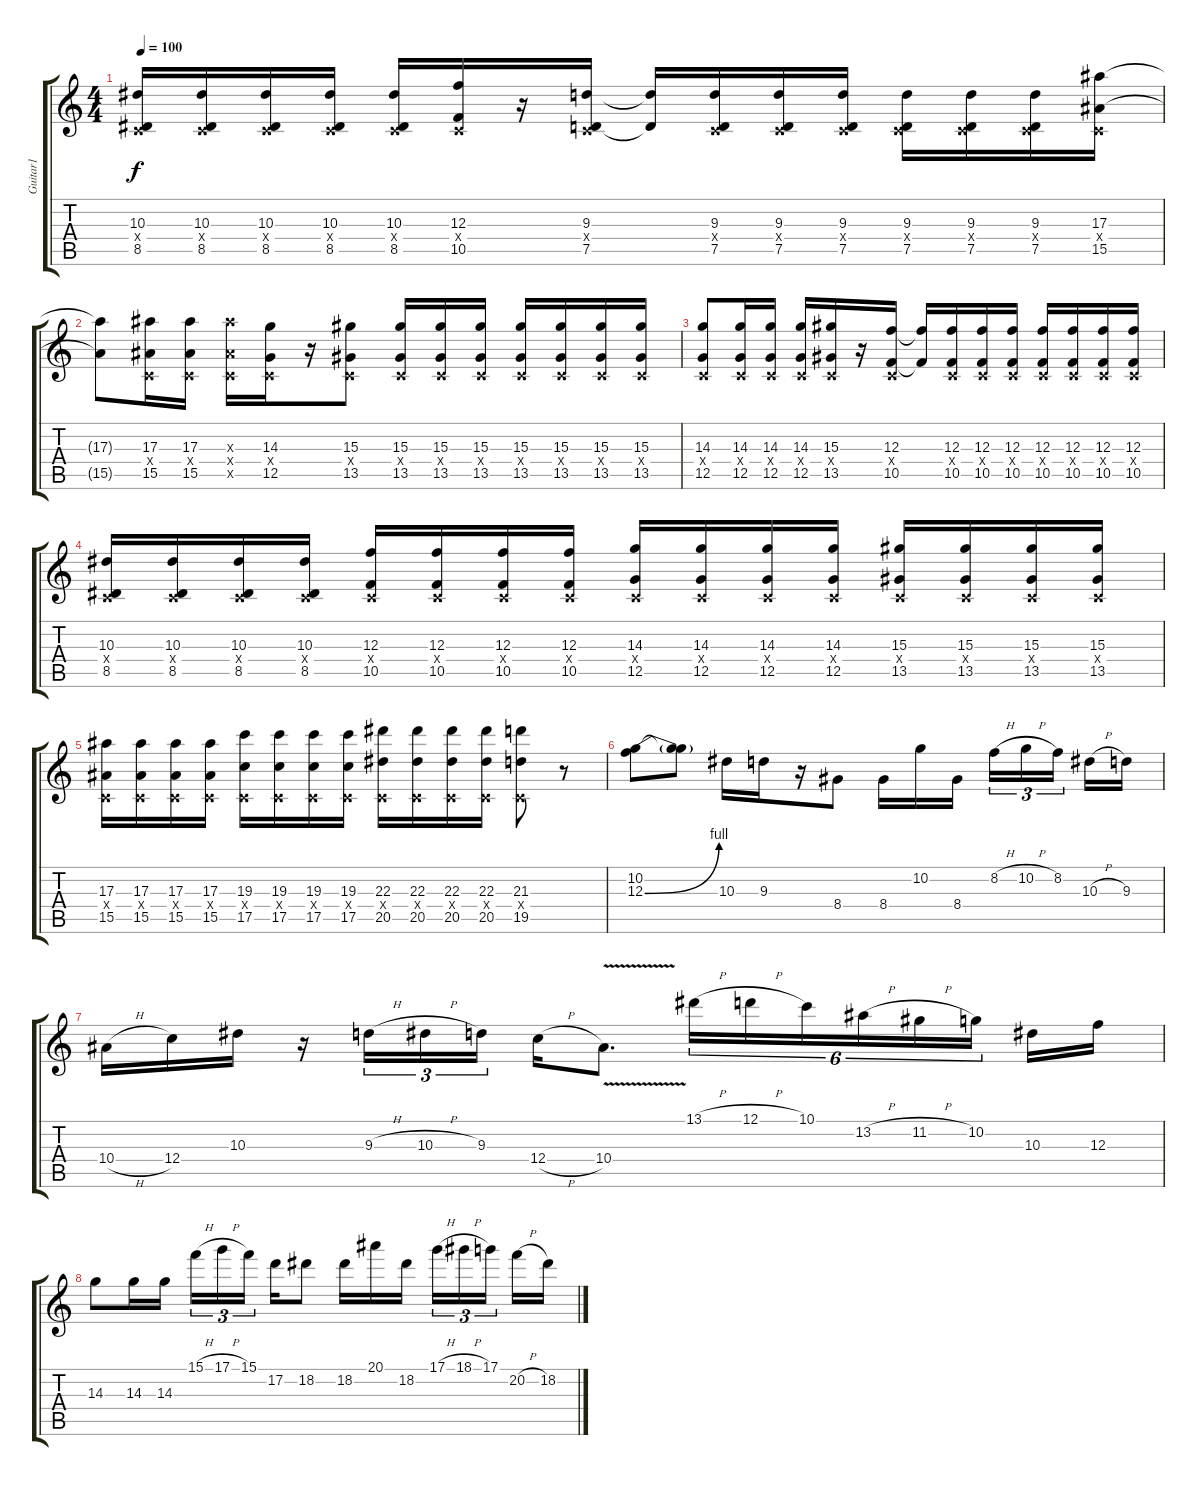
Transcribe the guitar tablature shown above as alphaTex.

\track ("Guitar1" "Guitar1") {instrument distortionguitar}
\staff {score tabs}
\tuning (D4 A3 F3 C3 G2 C2) {hide}
\ts (4 4)
\tempo 100
\clef g2
\ks c
(10.3 0.4{x} 8.5).16{dy f} (10.3 0.4{x} 8.5).16 (10.3 0.4{x} 8.5).16 (10.3 0.4{x} 8.5).16 (10.3 0.4{x} 8.5).16 (12.3 0.4{x} 10.5).16 r.16 (9.3 0.4{x} 7.5).16 (9.3{t} 7.5{t}).16 (9.3 0.4{x} 7.5).16 (9.3 0.4{x} 7.5).16 (9.3 0.4{x} 7.5).16 (9.3 0.4{x} 7.5).16 (9.3 0.4{x} 7.5).16 (9.3 0.4{x} 7.5).16 (17.3 0.4{x} 15.5).16 |
(17.3{t} 15.5{t}).8 (17.3 0.4{x} 15.5).16 (17.3 0.4{x} 15.5).16 (17.3{x} 0.4{x} 15.5{x}).16 (14.3 0.4{x} 12.5).16 r.16 (15.3 0.4{x} 13.5).8 (15.3 0.4{x} 13.5).16 (15.3 0.4{x} 13.5).16 (15.3 0.4{x} 13.5).16 (15.3 0.4{x} 13.5).16 (15.3 0.4{x} 13.5).16 (15.3 0.4{x} 13.5).16 (15.3 0.4{x} 13.5).16 |
(14.3 0.4{x} 12.5).8 (14.3 0.4{x} 12.5).16 (14.3 0.4{x} 12.5).16 (14.3 0.4{x} 12.5).16 (15.3 0.4{x} 13.5).16 r.16 (12.3 0.4{x} 10.5).16 (12.3{t} 10.5{t}).16 (12.3 0.4{x} 10.5).16 (12.3 0.4{x} 10.5).16 (12.3 0.4{x} 10.5).16 (12.3 0.4{x} 10.5).16 (12.3 0.4{x} 10.5).16 (12.3 0.4{x} 10.5).16 (12.3 0.4{x} 10.5).16 |
(10.3 0.4{x} 8.5).16 (10.3 0.4{x} 8.5).16 (10.3 0.4{x} 8.5).16 (10.3 0.4{x} 8.5).16 (12.3 0.4{x} 10.5).16 (12.3 0.4{x} 10.5).16 (12.3 0.4{x} 10.5).16 (12.3 0.4{x} 10.5).16 (14.3 0.4{x} 12.5).16 (14.3 0.4{x} 12.5).16 (14.3 0.4{x} 12.5).16 (14.3 0.4{x} 12.5).16 (15.3 0.4{x} 13.5).16 (15.3 0.4{x} 13.5).16 (15.3 0.4{x} 13.5).16 (15.3 0.4{x} 13.5).16 |
(17.3 0.4{x} 15.5).16 (17.3 0.4{x} 15.5).16 (17.3 0.4{x} 15.5).16 (17.3 0.4{x} 15.5).16 (19.3 0.4{x} 17.5).16 (19.3 0.4{x} 17.5).16 (19.3 0.4{x} 17.5).16 (19.3 0.4{x} 17.5).16 (22.3 0.4{x} 20.5).16 (22.3 0.4{x} 20.5).16 (22.3 0.4{x} 20.5).16 (22.3 0.4{x} 20.5).16 (21.3 0.4{x} 19.5).8 r.8 |
(10.2 12.3{be (bend 0 0 60 4)}).8 (10.2{t} 12.3{t}).8 10.3.16 9.3.16 r.16 8.4.8 8.4.16 10.2.16 8.4.16 8.2{h}.16{tu (3 2)} 10.2{h}.16{tu (3 2)} 8.2.16{tu (3 2) beam splitsecondary} 10.3{h}.16 9.3.16 |
10.4{h}.16 12.4.16 10.3.16 r.16 9.3{h}.16{tu (3 2)} 10.3{h}.16{tu (3 2)} 9.3.16{tu (3 2) beam splitsecondary} 12.4{h}.16 10.4{v}.8{d} 13.1{h}.16{tu (6 4)} 12.1{h}.16{tu (6 4)} 10.1.16{tu (6 4)} 13.2{h}.16{tu (6 4)} 11.2{h}.16{tu (6 4)} 10.2.16{tu (6 4) beam splitsecondary} 10.3.16 12.3.16 |
14.3.8 14.3.16 14.3.16 15.1{h}.16{tu (3 2)} 17.1{h}.16{tu (3 2)} 15.1.16{tu (3 2) beam splitsecondary} 17.2.16 18.2.8 18.2.16 20.1.16 18.2.16 17.1{h}.16{tu (3 2)} 18.1{h}.16{tu (3 2)} 17.1.16{tu (3 2) beam splitsecondary} 20.2{h}.16 18.2.16
